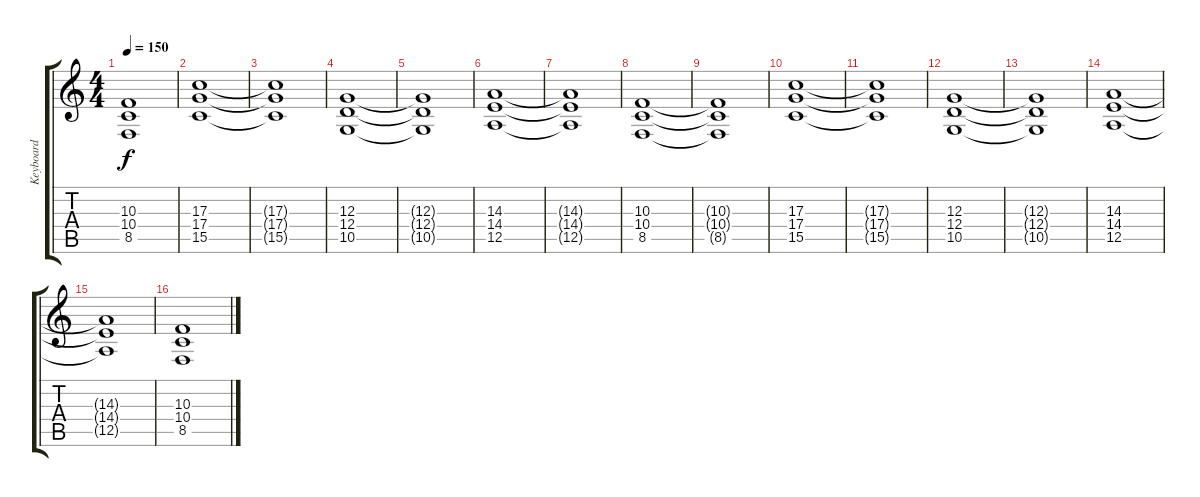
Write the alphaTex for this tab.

\track ("Keyboard" "Keyboard") {instrument churchorgan}
\staff {score tabs}
\tuning (E4 B3 G3 D3 A2 E2) {hide}
\ts (4 4)
\tempo 150
\clef g2
\ks c
(10.3{t} 10.4{t} 8.5{t}).1{dy f} |
(17.3 17.4 15.5).1 |
(17.3{t} 17.4{t} 15.5{t}).1 |
(12.3 12.4 10.5).1 |
(12.3{t} 12.4{t} 10.5{t}).1 |
(14.3 14.4 12.5).1 |
(14.3{t} 14.4{t} 12.5{t}).1 |
(10.3 10.4 8.5).1 |
(10.3{t} 10.4{t} 8.5{t}).1 |
(17.3 17.4 15.5).1 |
(17.3{t} 17.4{t} 15.5{t}).1 |
(12.3 12.4 10.5).1 |
(12.3{t} 12.4{t} 10.5{t}).1 |
(14.3 14.4 12.5).1 |
(14.3{t} 14.4{t} 12.5{t}).1 |
(10.3 10.4 8.5).1
